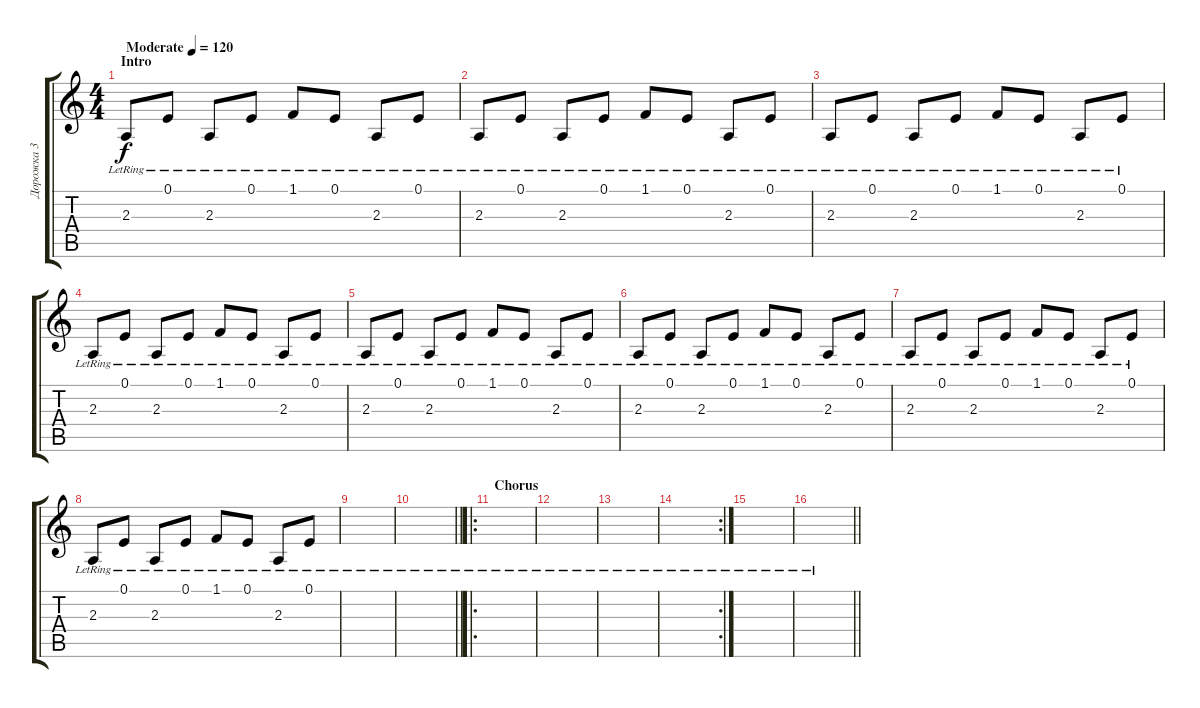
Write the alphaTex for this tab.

\track ("Дорожка 3" "Дорожка 3") {instrument acousticgrandpiano}
\staff {score tabs}
\tuning (E4 B3 G3 D3 A2 E2) {hide}
\ts (4 4)
\section ("" "Intro")
\tempo (120 "Moderate")
\clef g2
\ks c
2.3{lr}.8{dy f instrument acousticgrandpiano} 0.1{lr}.8 2.3{lr}.8 0.1{lr}.8 1.1{lr}.8 0.1{lr}.8 2.3{lr}.8 0.1{lr}.8 |
2.3{lr}.8 0.1{lr}.8 2.3{lr}.8 0.1{lr}.8 1.1{lr}.8 0.1{lr}.8 2.3{lr}.8 0.1{lr}.8 |
2.3{lr}.8 0.1{lr}.8 2.3{lr}.8 0.1{lr}.8 1.1{lr}.8 0.1{lr}.8 2.3{lr}.8 0.1{lr}.8 |
2.3{lr}.8 0.1{lr}.8 2.3{lr}.8 0.1{lr}.8 1.1{lr}.8 0.1{lr}.8 2.3{lr}.8 0.1{lr}.8 |
2.3{lr}.8 0.1{lr}.8 2.3{lr}.8 0.1{lr}.8 1.1{lr}.8 0.1{lr}.8 2.3{lr}.8 0.1{lr}.8 |
2.3{lr}.8 0.1{lr}.8 2.3{lr}.8 0.1{lr}.8 1.1{lr}.8 0.1{lr}.8 2.3{lr}.8 0.1{lr}.8 |
2.3{lr}.8 0.1{lr}.8 2.3{lr}.8 0.1{lr}.8 1.1{lr}.8 0.1{lr}.8 2.3{lr}.8 0.1{lr}.8 |
2.3{lr}.8 0.1{lr}.8 2.3{lr}.8 0.1{lr}.8 1.1{lr}.8 0.1{lr}.8 2.3{lr}.8 0.1{lr}.8 |
|
\barLineRight lightlight
|
\ro
\section ("" "Chorus")
|
|
|
\rc 2
|
|
\barLineRight lightlight
